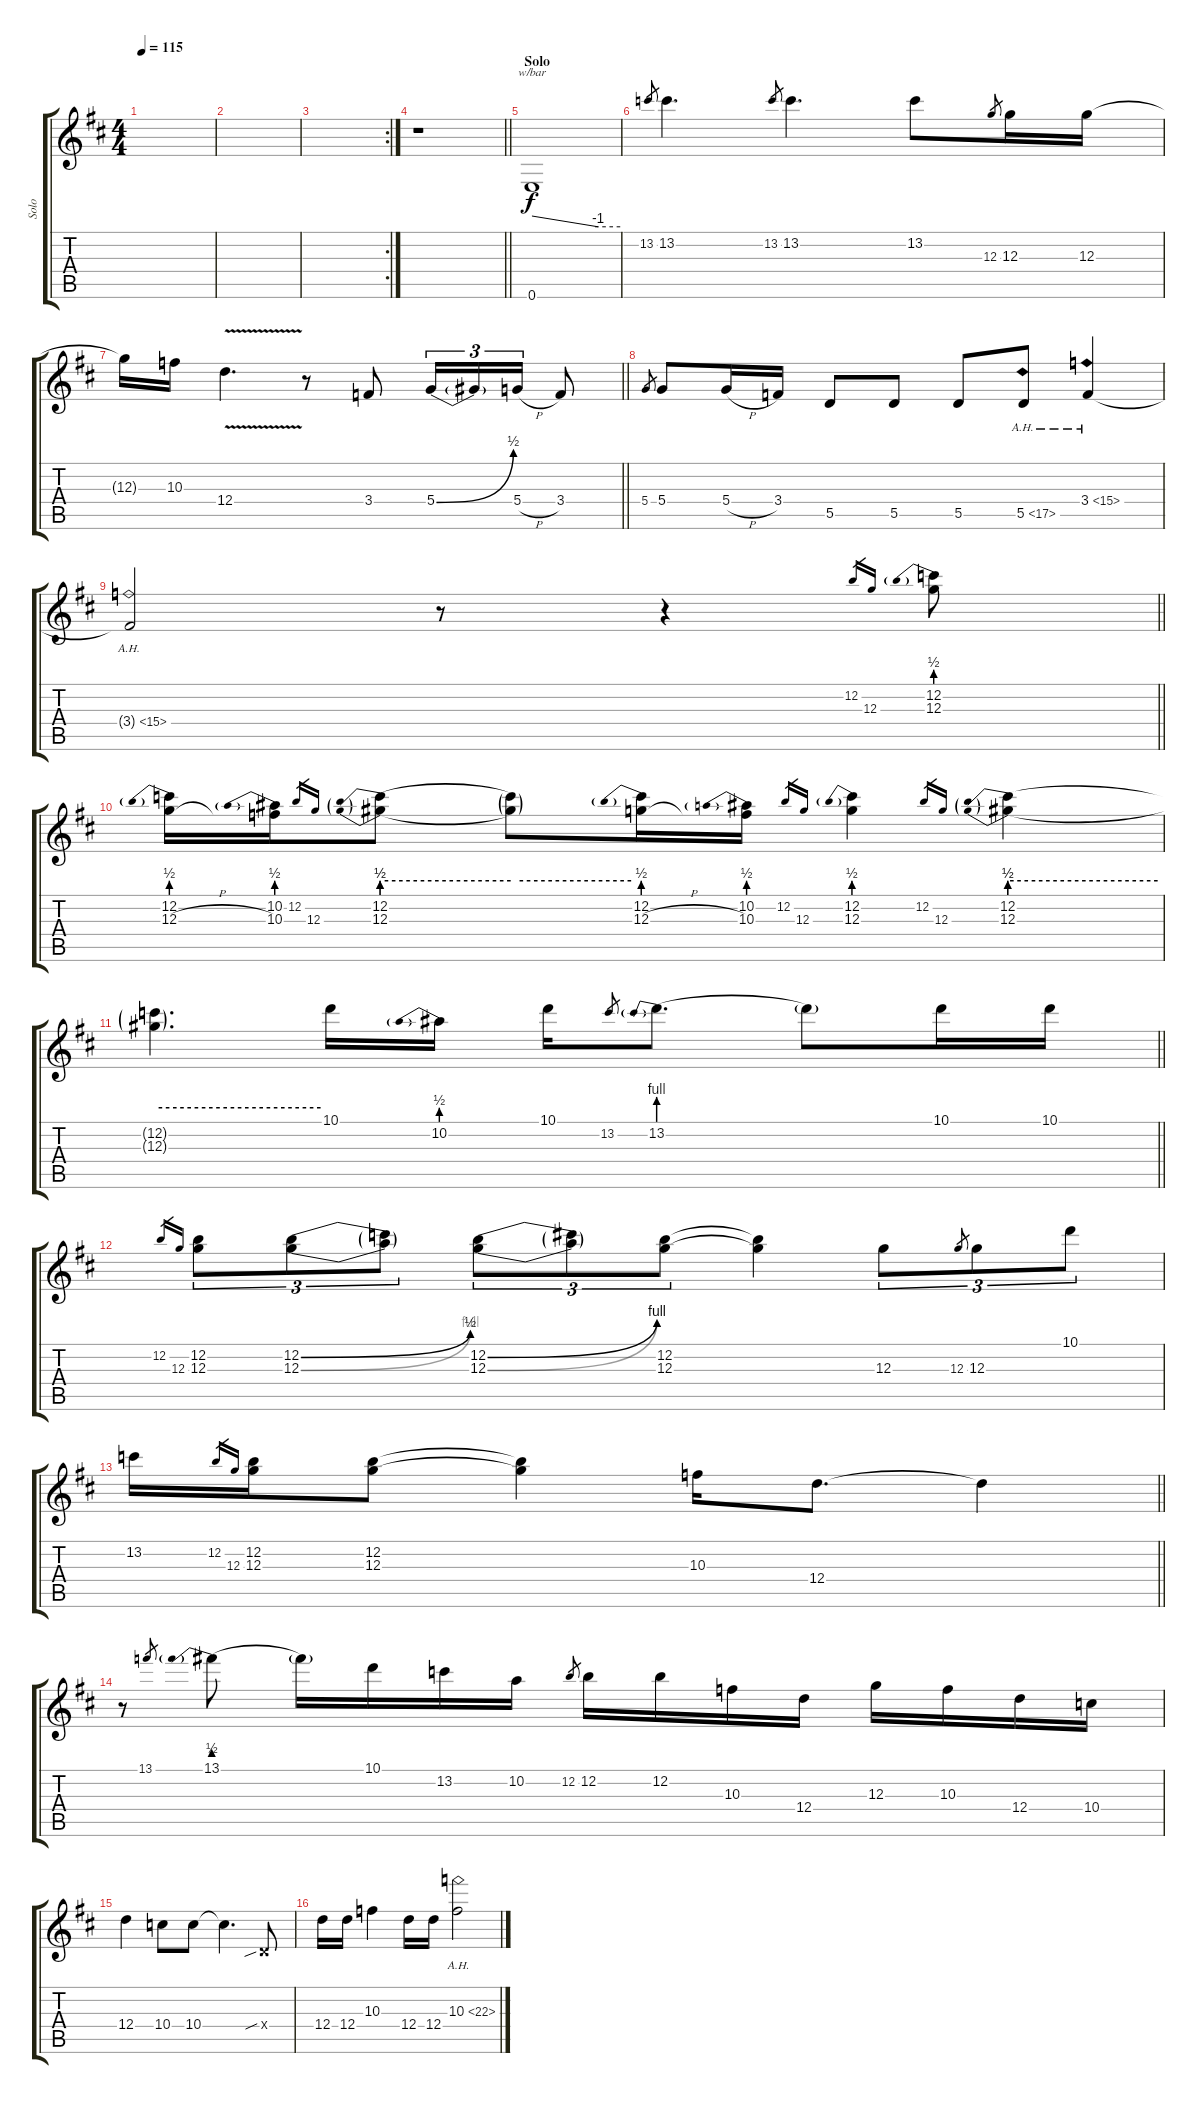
\track ("Solo" "Solo") {instrument overdrivenguitar}
\staff {score tabs}
\tuning (E4 B3 G3 D3 A2 E2) {hide}
\ts (4 4)
\tempo 115
\clef g2
\ks d
|
|
\rc 2
|
\barLineRight lightlight
r.1 |
\section ("" "Solo")
0.6.1{tbe (custom default 0 0 45 -4 60 -4)} |
13.2.8{gr} 13.2.4{d} 13.2.8{gr} 13.2.4{d} 13.2.8 12.3.8{gr} 12.3.16 12.3.16 |
\barLineRight lightlight
12.3{t}.16 10.3.16 12.4{v}.4{d} r.8 3.4.8 5.4{be (bend 0 0 60 2)}.16{tu (3 2)} 5.4{t}.16{tu (3 2)} 5.4{h}.16{tu (3 2)} 3.4.8 |
5.4.8{gr} 5.4.8 5.4{h}.16 3.4.16 5.5.8 5.5.8 5.5.8 5.5{ah 12}.8 3.4{ah 12}.4 |
\barLineRight lightlight
3.4{ah 12 t}.2 r.8 r.4 12.2.16{gr} 12.3.16{gr} (12.2{be (prebend 0 2 60 2)} 12.3).8 |
(12.2{be (prebend 0 2 60 2)} 12.3{h}).16 (10.2{be (prebend 0 2 60 2)} 10.3).16 12.2.16{gr} 12.3.16{gr} (12.2{be (prebend 0 2 60 2)} 12.3{be (prebend 0 2 60 2)}).8 (12.2{be (hold 0 2 60 2) t} 12.3{t}).8 (12.2{be (prebend 0 2 60 2)} 12.3{h}).16 (10.2{be (prebend 0 2 60 2)} 10.3).16 12.2.16{gr} 12.3.16{gr} (12.2{be (prebend 0 2 60 2)} 12.3).4 12.2.16{gr} 12.3.16{gr} (12.2{be (prebend 0 2 60 2)} 12.3{be (prebend 0 2 60 2)}).4 |
\barLineRight lightlight
(12.2{be (hold 0 2 60 2) t} 12.3{t}).4{d} 10.1.16 10.2{be (prebend 0 2 60 2)}.16 10.1.16 13.2.8{gr} 13.2{be (prebend 0 4 60 4)}.8{d} 13.2{t}.8 10.1.16 10.1.16 |
12.2.16{gr} 12.3.16{gr} (12.2 12.3).8{tu (3 2)} (12.2{be (bend 0 0 60 2)} 12.3{be (bend 0 0 60 4)}).8{tu (3 2)} (12.2{t} 12.3{t}).8{tu (3 2)} (12.2{be (bend 0 0 60 4)} 12.3{be (bend 0 0 60 4)}).8{tu (3 2)} (12.2{t} 12.3{t}).8{tu (3 2)} (12.2 12.3).8{tu (3 2)} (12.2{t} 12.3{t}).4 12.3.8{tu (3 2)} 12.3.8{gr} 12.3.8{tu (3 2)} 10.1.8{tu (3 2)} |
\barLineRight lightlight
13.2.16 12.2.16{gr} 12.3.16{gr} (12.2 12.3).16 (12.2 12.3).8 (12.2{t} 12.3{t}).4 10.3.16 12.4.8{d} 12.4{t}.4 |
r.8 13.1.8{gr} 13.1{be (prebend 0 2 60 2)}.8 13.1{t}.16 10.1.16 13.2.16 10.2.16 12.2.8{gr} 12.2.16 12.2.16 10.3.16 12.4.16 12.3.16 10.3.16 12.4.16 10.4.16 |
12.4.4 10.4.8 10.4.8 10.4{t}.4{d} 0.4{sib x}.8 |
12.4.16 12.4.16 10.3.4 12.4.16 12.4.16 10.3{ah 12}.2
